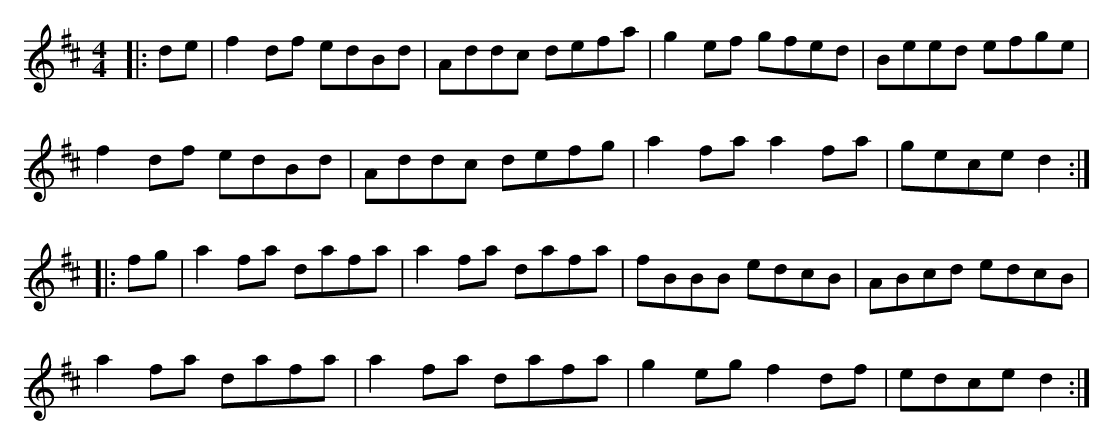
X:1
M:4/4
K:D
|:de|f2 df edBd|Addc defa|g2 ef gfed|Beed efge|
f2 df edBd|Addc defg|a2 fa a2 fa|gece d2:|
|:fg|a2 fa dafa|a2 fa dafa|fBBB edcB|ABcd edcB|
a2 fa dafa|a2fa dafa|g2 eg f2 df|edce d2:|
